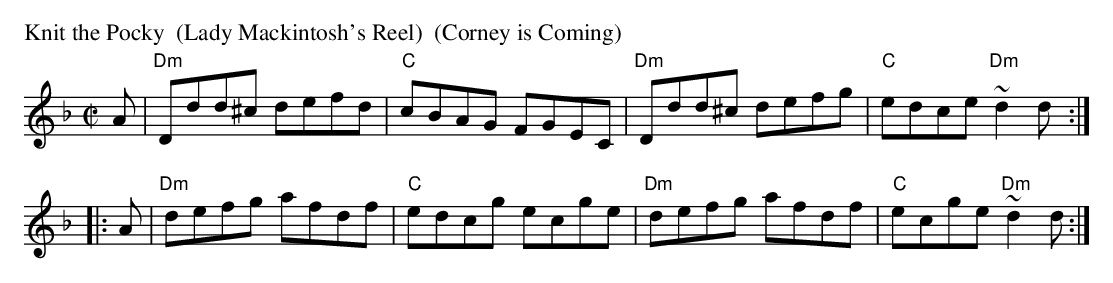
X:1
P: Knit the Pocky  (Lady Mackintosh's Reel)  (Corney is Coming)
M: C|
L: 1/8
K: Dm
   A | "Dm"Ddd^c defd | "C"cBAG FGEC | "Dm"Ddd^c defg | "C"edce "Dm"~d2d :|
|: A | "Dm"defg  afdf | "C"edcg ecge | "Dm"defg  afdf | "C"ecge "Dm"~d2d :|
